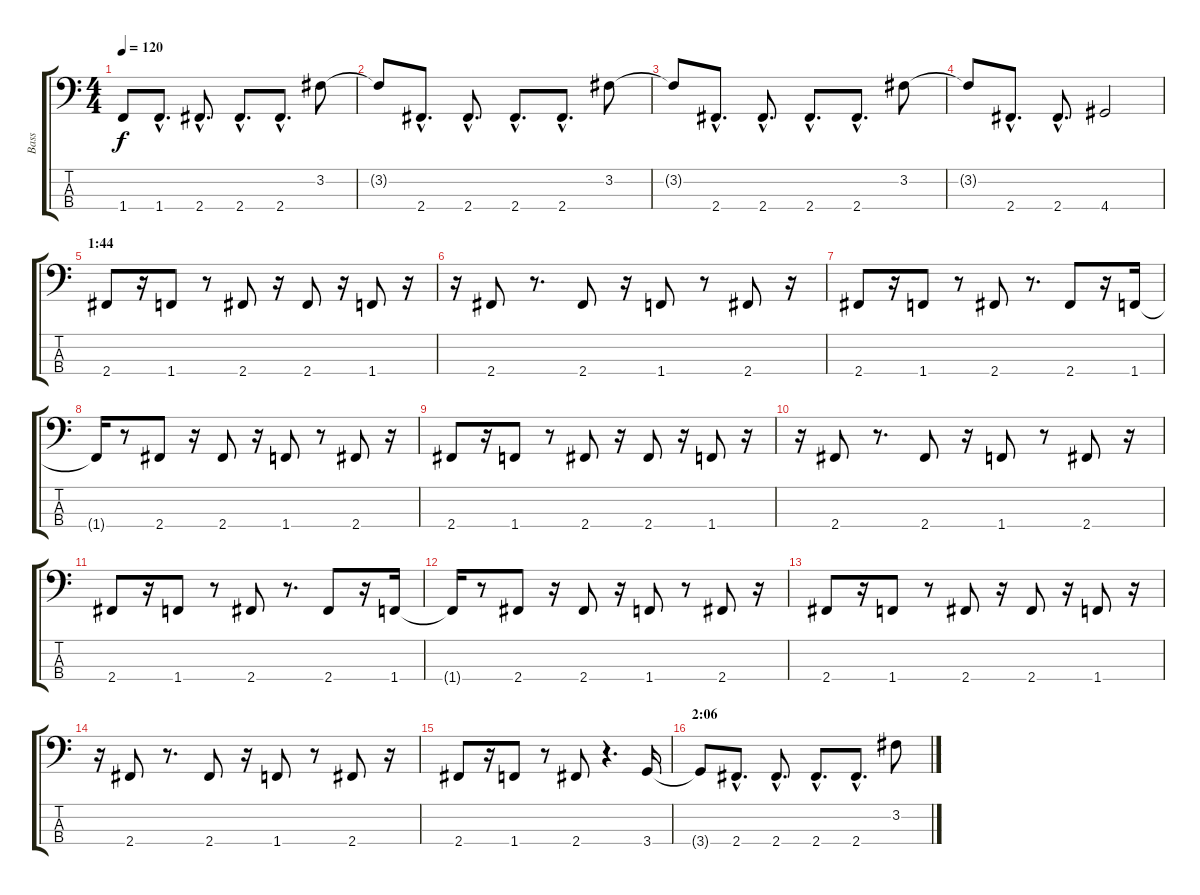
\track ("Bass" "Bass") {instrument electricbasspick}
\staff {score tabs}
\tuning (Ab2 Eb2 Bb1 E1) {hide}
\ts (4 4)
\tempo 120
\clef f4
\ks c
1.4{t}.8{dy f} 1.4{hac}.8{d} 2.4{hac}.8{d} 2.4{hac}.8{d} 2.4{hac}.8{d} 3.2.8 |
3.2{t}.8 2.4{hac}.8{d} 2.4{hac}.8{d} 2.4{hac}.8{d} 2.4{hac}.8{d} 3.2.8 |
3.2{t}.8 2.4{hac}.8{d} 2.4{hac}.8{d} 2.4{hac}.8{d} 2.4{hac}.8{d} 3.2.8 |
3.2{t}.8 2.4{hac}.8{d} 2.4{hac}.8{d} 4.4.2 |
\section ("" "1:44")
2.4.8 r.16 1.4.8 r.8 2.4.8 r.16 2.4.8 r.16 1.4.8 r.16 |
r.16 2.4.8 r.8{d} 2.4.8 r.16 1.4.8 r.8 2.4.8 r.16 |
2.4.8 r.16 1.4.8 r.8 2.4.8 r.8{d} 2.4.8 r.16 1.4.16 |
1.4{t}.16 r.8 2.4.8 r.16 2.4.8 r.16 1.4.8 r.8 2.4.8 r.16 |
2.4.8 r.16 1.4.8 r.8 2.4.8 r.16 2.4.8 r.16 1.4.8 r.16 |
r.16 2.4.8 r.8{d} 2.4.8 r.16 1.4.8 r.8 2.4.8 r.16 |
2.4.8 r.16 1.4.8 r.8 2.4.8 r.8{d} 2.4.8 r.16 1.4.16 |
1.4{t}.16 r.8 2.4.8 r.16 2.4.8 r.16 1.4.8 r.8 2.4.8 r.16 |
2.4.8 r.16 1.4.8 r.8 2.4.8 r.16 2.4.8 r.16 1.4.8 r.16 |
r.16 2.4.8 r.8{d} 2.4.8 r.16 1.4.8 r.8 2.4.8 r.16 |
2.4.8 r.16 1.4.8 r.8 2.4.8 r.4{d} 3.4.16 |
\section ("" "2:06")
3.4{t}.8 2.4{hac}.8{d} 2.4{hac}.8{d} 2.4{hac}.8{d} 2.4{hac}.8{d} 3.2.8
